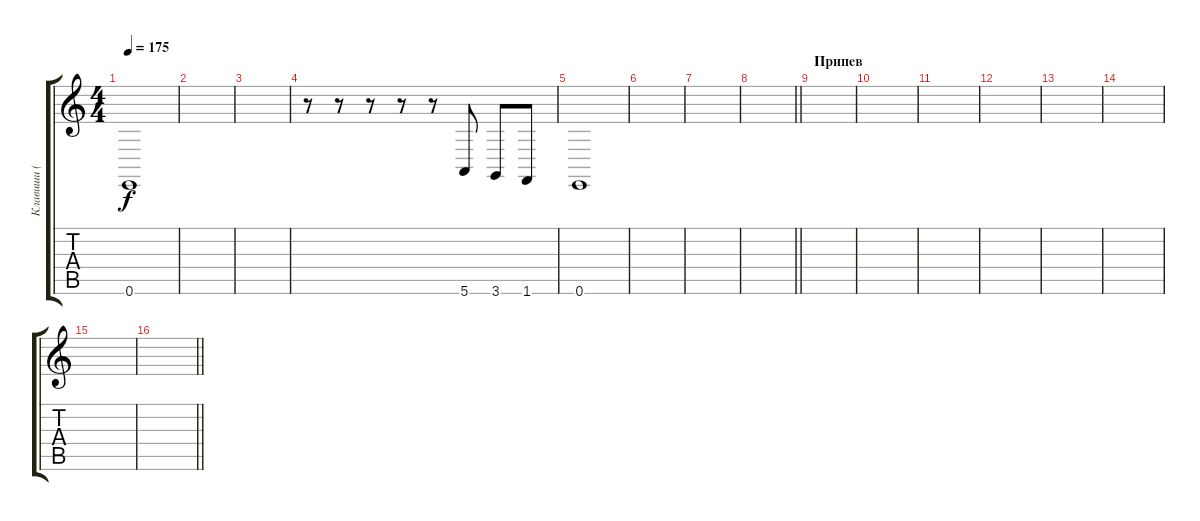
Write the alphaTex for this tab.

\track ("Клавиши ( Рояль ) Левая   Рука" "Клавиши ( ") {instrument acousticgrandpiano}
\staff {score tabs}
\tuning (E4 B3 G3 D3 A2 E2) {hide}
\ts (4 4)
\section ("" "")
\tempo 175
\clef g2
\ks c
0.6.1{dy f} |
|
|
r.8 r.8 r.8 r.8 r.8 5.6.8 3.6.8 1.6.8 |
0.6.1 |
|
|
\barLineRight lightlight
|
\section ("" "Припев")
|
|
|
|
|
|
|
\barLineRight lightlight
